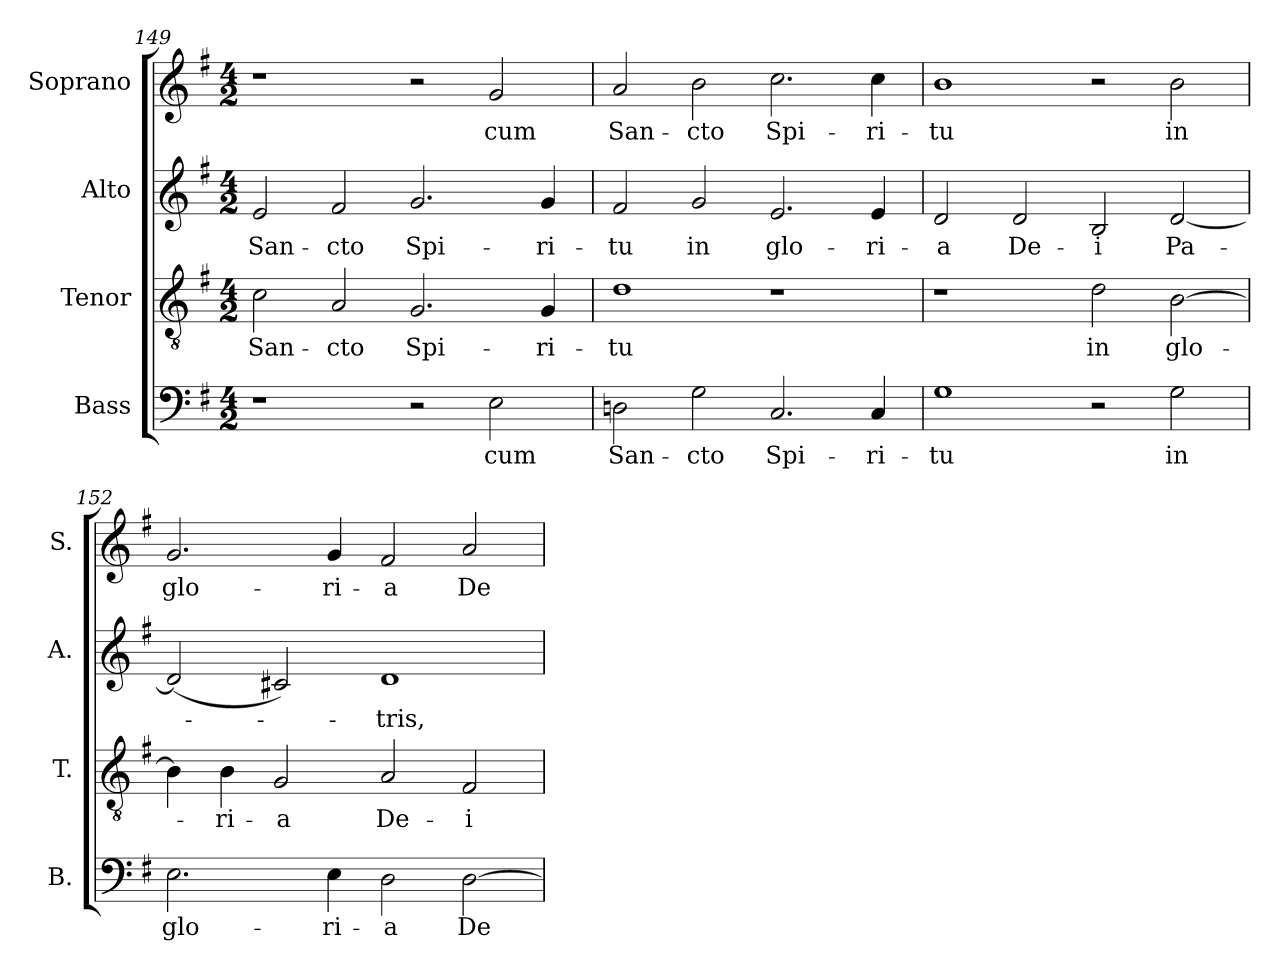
**kern	**text	**kern	**text	**kern	**text	**kern	**text
*part4	*part4	*part3	*part3	*part2	*part2	*part1	*part1
*staff4	*staff4	*staff3	*staff3	*staff2	*staff2	*staff1	*staff1
*I"Bass	*	*I"Tenor	*	*I"Alto	*	*I"Soprano	*
*I'B.	*	*I'T.	*	*I'A.	*	*I'S.	*
*clefF4	*	*clefGv2	*	*clefG2	*	*clefG2	*
*	*	*ITrd7c12	*	*	*	*	*
*k[f#]	*	*k[f#]	*	*k[f#]	*	*k[f#]	*
*G:	*	*G:	*	*G:	*	*G:	*
*M4/2	*	*M4/2	*	*M4/2	*	*M4/2	*
=149	=149	=149	=149	=149	=149	=149	=149
!	!	!	!LO:LY:b:color=#000000	!	!	!	!
!	!	!	!	!	!LO:LY:b:color=#000000	!	!
1r	.	2Ci\	San-	2ei/	San-	1r	.
!	!	!	!LO:LY:b:color=#000000	!	!	!	!
!	!	!	!	!	!LO:LY:b:color=#000000	!	!
.	.	2AAi/	-cto	2f#i/	-cto	.	.
!	!	!	!LO:LY:b:color=#000000	!	!	!	!
!	!	!	!	!	!LO:LY:b:color=#000000	!	!
2r	.	2.GGi/	Spi-	2.gi/	Spi-	2r	.
!	!LO:LY:b:color=#000000	!	!	!	!	!	!
!	!	!	!	!	!	!	!LO:LY:b:color=#000000
2Ei\	cum	.	.	.	.	2gi/	cum
!	!	!	!LO:LY:b:color=#000000	!	!	!	!
!	!	!	!	!	!LO:LY:b:color=#000000	!	!
.	.	4GGi/	-ri-	4gi/	-ri-	.	.
=150	=150	=150	=150	=150	=150	=150	=150
!	!LO:LY:b:color=#000000	!	!	!	!	!	!
!	!	!	!LO:LY:b:color=#000000	!	!	!	!
!	!	!	!	!	!LO:LY:b:color=#000000	!	!
!	!	!	!	!	!	!	!LO:LY:b:color=#000000
2Dni\	San-	1Di	-tu	2f#i/	-tu	2ai/	San-
!	!LO:LY:b:color=#000000	!	!	!	!	!	!
!	!	!	!	!	!LO:LY:b:color=#000000	!	!
!	!	!	!	!	!	!	!LO:LY:b:color=#000000
2Gi\	-cto	.	.	2gi/	in	2bi\	-cto
!	!LO:LY:b:color=#000000	!	!	!	!	!	!
!	!	!	!	!	!LO:LY:b:color=#000000	!	!
!	!	!	!	!	!	!	!LO:LY:b:color=#000000
2.Ci/	Spi-	1r	.	2.ei/	glo-	2.cci\	Spi-
!	!LO:LY:b:color=#000000	!	!	!	!	!	!
!	!	!	!	!	!LO:LY:b:color=#000000	!	!
!	!	!	!	!	!	!	!LO:LY:b:color=#000000
4Ci/	-ri-	.	.	4ei/	-ri-	4cci\	-ri-
!!LO:PB:g=z
=151	=151	=151	=151	=151	=151	=151	=151
!	!LO:LY:b:color=#000000	!	!	!	!	!	!
!	!	!	!	!	!LO:LY:b:color=#000000	!	!
!	!	!	!	!	!	!	!LO:LY:b:color=#000000
1Gi	-tu	1r	.	2di/	-a	1bi	-tu
!	!	!	!	!	!LO:LY:b:color=#000000	!	!
.	.	.	.	2di/	De-	.	.
!	!	!	!LO:LY:b:color=#000000	!	!	!	!
!	!	!	!	!	!LO:LY:b:color=#000000	!	!
2r	.	2Di\	in	2Bi/	-i	2r	.
!	!LO:LY:b:color=#000000	!	!	!	!	!	!
!	!	!	!LO:LY:b:color=#000000	!	!	!	!
!	!	!	!	!	!LO:LY:b:color=#000000	!	!
!	!	!	!	!	!	!	!LO:LY:b:color=#000000
2Gi\	in	[2BBi\	glo-	[2di/	Pa-	2bi\	in
=152	=152	=152	=152	=152	=152	=152	=152
!	!LO:LY:b:color=#000000	!	!	!	!	!	!
!	!	!	!	!	!	!	!LO:LY:b:color=#000000
2.Ei\	glo-	4BBi\]	.	(2di/]	.	2.gi/	glo-
!	!	!	!LO:LY:b:color=#000000	!	!	!	!
.	.	4BBi\	-ri-	.	.	.	.
!	!	!	!LO:LY:b:color=#000000	!	!	!	!
.	.	2GGi/	-a	2c#Xi/)	.	.	.
!	!LO:LY:b:color=#000000	!	!	!	!	!	!
!	!	!	!	!	!	!	!LO:LY:b:color=#000000
4Ei\	-ri-	.	.	.	.	4gi/	-ri-
!	!LO:LY:b:color=#000000	!	!	!	!	!	!
!	!	!	!LO:LY:b:color=#000000	!	!	!	!
!	!	!	!	!	!LO:LY:b:color=#000000	!	!
!	!	!	!	!	!	!	!LO:LY:b:color=#000000
2Di\	-a	2AAi/	De-	1di	-tris,	2f#i/	-a
!	!LO:LY:b:color=#000000	!	!	!	!	!	!
!	!	!	!LO:LY:b:color=#000000	!	!	!	!
!	!	!	!	!	!	!	!LO:LY:b:color=#000000
[2Di\	De-	2FF#i/	-i	.	.	2ai/	De-
=	=	=	=	=	=	=	=
*-	*-	*-	*-	*-	*-	*-	*-
